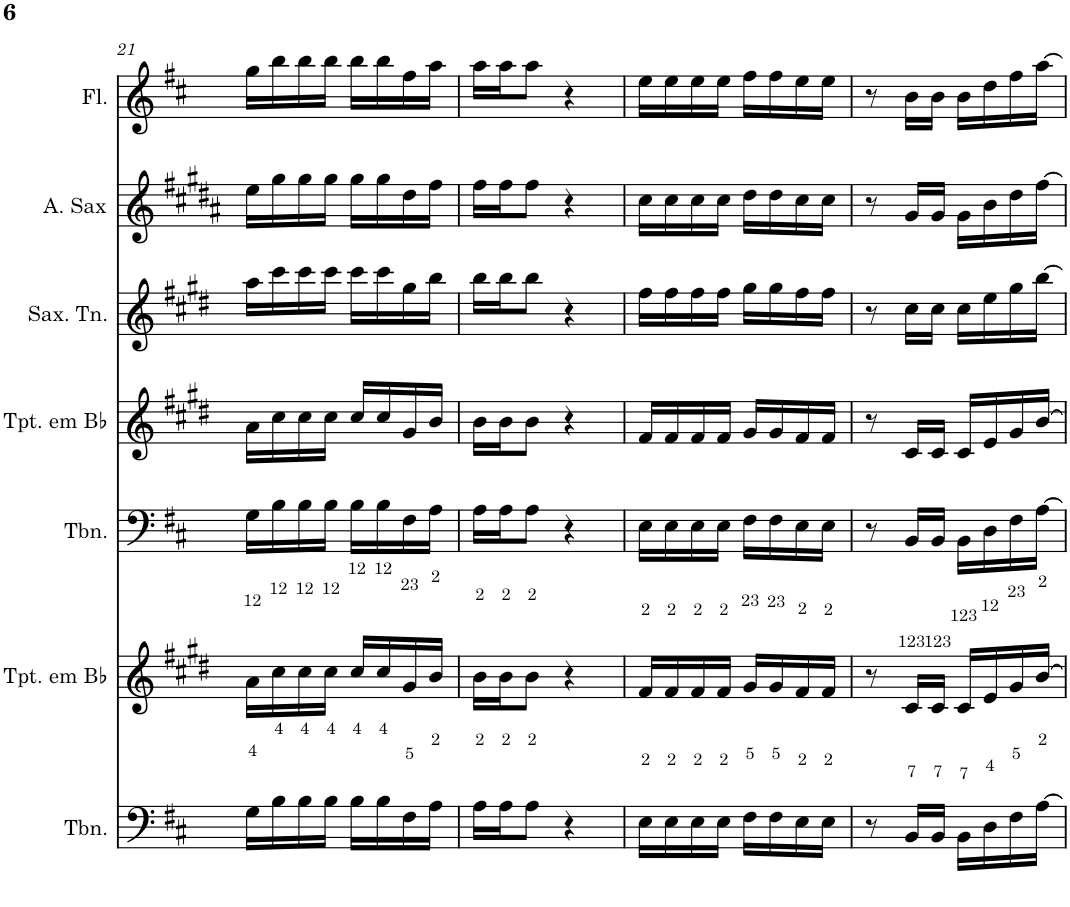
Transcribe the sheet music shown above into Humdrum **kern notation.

**kern	**kern	**kern	**kern	**kern	**kern	**kern
*part7	*part6	*part5	*part4	*part3	*part2	*part1
*staff7	*staff6	*staff5	*staff4	*staff3	*staff2	*staff1
*I"Trombone	*I"Trompete em Bb	*I"Trombone	*I"Trompete em Bb	*I"Saxofone Tenor	*I"Saxofone Alto	*I"Flauta Transversal
*I'Tbn.	*I'Tpt. em Bb	*I'Tbn.	*I'Tpt. em Bb	*I'Sax. Tn.	*	*I'Fl.
!!LO:PB:g=z
*clefF4	*clefG2	*clefF4	*clefG2	*clefG2	*clefG2	*clefG2
*	*Trd1c2	*	*Trd1c2	*Trd8c14	*Trd5c9	*
*k[f#c#]	*k[f#c#g#d#]	*k[f#c#]	*k[f#c#g#d#]	*k[f#c#g#d#]	*k[f#c#g#d#a#]	*k[f#c#]
*D:	*E:	*D:	*E:	*E:	*B:	*D:
*M2/4	*M2/4	*M2/4	*M2/4	*M2/4	*M2/4	*M2/4
=21	=21	=21	=21	=21	=21	=21
16G\LL	16a\LL	16G\LL	16a\LL	16aa\LL	16ee\LL	16gg\LL
16B\	16cc#\	16B\	16cc#\	16ccc#\	16gg#\	16bb\
16B\	16cc#\	16B\	16cc#\	16ccc#\	16gg#\	16bb\
16B\JJ	16cc#\JJ	16B\JJ	16cc#\JJ	16ccc#\JJ	16gg#\JJ	16bb\JJ
16B\LL	16cc#/LL	16B\LL	16cc#/LL	16ccc#\LL	16gg#\LL	16bb\LL
16B\	16cc#/	16B\	16cc#/	16ccc#\	16gg#\	16bb\
16F#\	16g#/	16F#\	16g#/	16gg#\	16dd#\	16ff#\
16A\JJ	16b/JJ	16A\JJ	16b/JJ	16bb\JJ	16ff#\JJ	16aa\JJ
=22	=22	=22	=22	=22	=22	=22
16A\LL	16b\LL	16A\LL	16b\LL	16bb\LL	16ff#\LL	16aa\LL
16A\J	16b\J	16A\J	16b\J	16bb\J	16ff#\J	16aa\J
8A\J	8b\J	8A\J	8b\J	8bb\J	8ff#\J	8aa\J
4r	4r	4r	4r	4r	4r	4r
=23	=23	=23	=23	=23	=23	=23
16E\LL	16f#/LL	16E\LL	16f#/LL	16ff#\LL	16cc#\LL	16ee\LL
16E\	16f#/	16E\	16f#/	16ff#\	16cc#\	16ee\
16E\	16f#/	16E\	16f#/	16ff#\	16cc#\	16ee\
16E\JJ	16f#/JJ	16E\JJ	16f#/JJ	16ff#\JJ	16cc#\JJ	16ee\JJ
16F#\LL	16g#/LL	16F#\LL	16g#/LL	16gg#\LL	16dd#\LL	16ff#\LL
16F#\	16g#/	16F#\	16g#/	16gg#\	16dd#\	16ff#\
16E\	16f#/	16E\	16f#/	16ff#\	16cc#\	16ee\
16E\JJ	16f#/JJ	16E\JJ	16f#/JJ	16ff#\JJ	16cc#\JJ	16ee\JJ
=24	=24	=24	=24	=24	=24	=24
8r	8r	8r	8r	8r	8r	8r
16BB/LL	16c#/LL	16BB/LL	16c#/LL	16cc#\LL	16g#/LL	16b\LL
16BB/JJ	16c#/JJ	16BB/JJ	16c#/JJ	16cc#\JJ	16g#/JJ	16b\JJ
16BB\LL	16c#/LL	16BB\LL	16c#/LL	16cc#\LL	16g#\LL	16b\LL
16D\	16e/	16D\	16e/	16ee\	16b\	16dd\
16F#\	16g#/	16F#\	16g#/	16gg#\	16dd#\	16ff#\
[16A\JJ	[16b/JJ	[16A\JJ	[16b/JJ	[16bb\JJ	[16ff#\JJ	[16aa\JJ
=	=	=	=	=	=	=
*-	*-	*-	*-	*-	*-	*-
